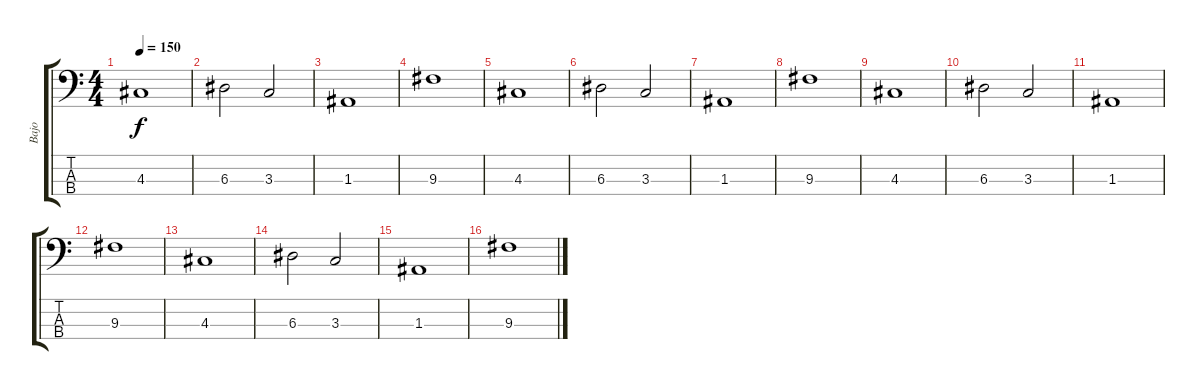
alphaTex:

\track ("Bajo" "Bajo") {instrument electricbassfinger}
\staff {score tabs}
\tuning (G2 D2 A1 E1) {hide}
\ts (4 4)
\tempo 150
\clef f4
\ks c
4.3.1{dy f} |
6.3.2 3.3.2 |
1.3.1 |
9.3.1 |
4.3.1 |
6.3.2 3.3.2 |
1.3.1 |
9.3.1 |
4.3.1 |
6.3.2 3.3.2 |
1.3.1 |
9.3.1 |
4.3.1 |
6.3.2 3.3.2 |
1.3.1 |
9.3.1
